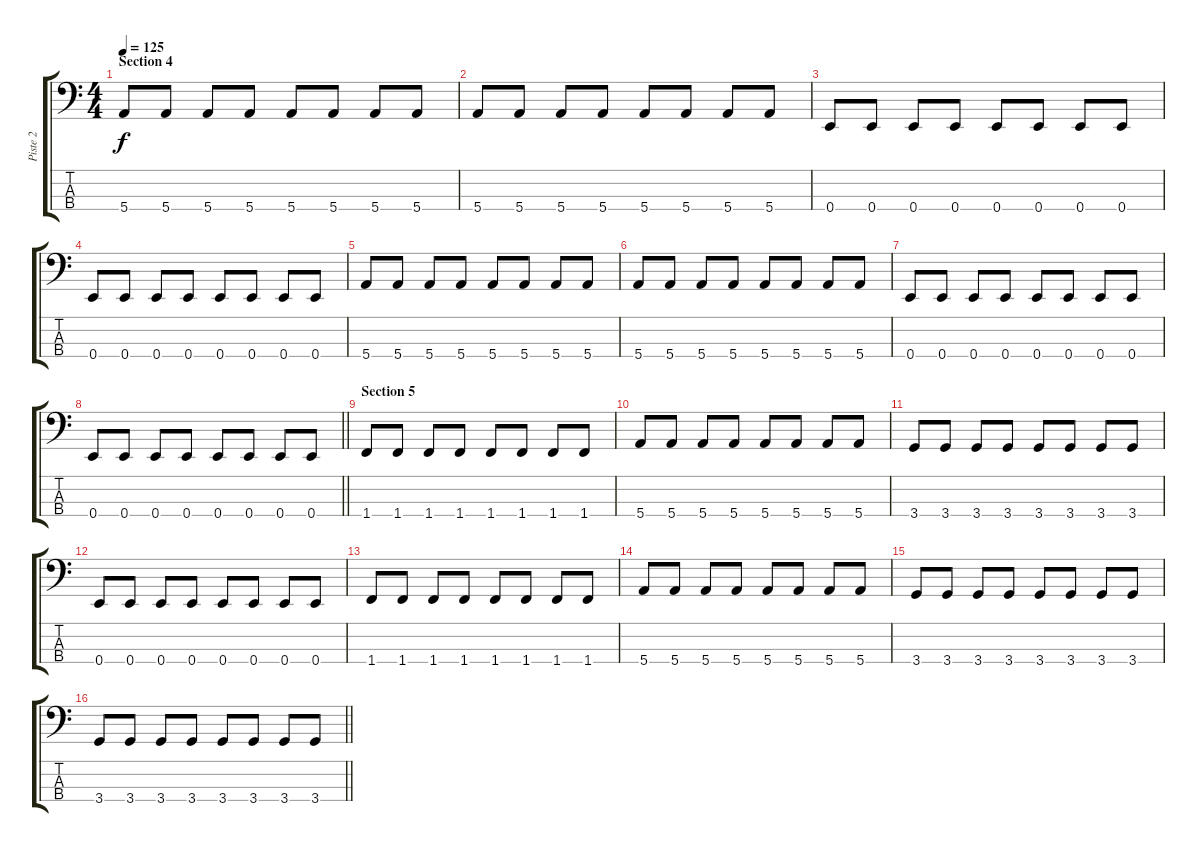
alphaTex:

\track ("Piste 2" "Piste 2") {instrument electricbassfinger}
\staff {score tabs}
\tuning (G2 D2 A1 E1) {hide}
\ts (4 4)
\section ("" "Section 4")
\tempo 125
\clef f4
\ks c
5.4.8{dy f} 5.4.8 5.4.8 5.4.8 5.4.8 5.4.8 5.4.8 5.4.8 |
5.4.8 5.4.8 5.4.8 5.4.8 5.4.8 5.4.8 5.4.8 5.4.8 |
0.4.8 0.4.8 0.4.8 0.4.8 0.4.8 0.4.8 0.4.8 0.4.8 |
0.4.8 0.4.8 0.4.8 0.4.8 0.4.8 0.4.8 0.4.8 0.4.8 |
5.4.8 5.4.8 5.4.8 5.4.8 5.4.8 5.4.8 5.4.8 5.4.8 |
5.4.8 5.4.8 5.4.8 5.4.8 5.4.8 5.4.8 5.4.8 5.4.8 |
0.4.8 0.4.8 0.4.8 0.4.8 0.4.8 0.4.8 0.4.8 0.4.8 |
\barLineRight lightlight
0.4.8 0.4.8 0.4.8 0.4.8 0.4.8 0.4.8 0.4.8 0.4.8 |
\section ("" "Section 5")
1.4.8 1.4.8 1.4.8 1.4.8 1.4.8 1.4.8 1.4.8 1.4.8 |
5.4.8 5.4.8 5.4.8 5.4.8 5.4.8 5.4.8 5.4.8 5.4.8 |
3.4.8 3.4.8 3.4.8 3.4.8 3.4.8 3.4.8 3.4.8 3.4.8 |
0.4.8 0.4.8 0.4.8 0.4.8 0.4.8 0.4.8 0.4.8 0.4.8 |
1.4.8 1.4.8 1.4.8 1.4.8 1.4.8 1.4.8 1.4.8 1.4.8 |
5.4.8 5.4.8 5.4.8 5.4.8 5.4.8 5.4.8 5.4.8 5.4.8 |
3.4.8 3.4.8 3.4.8 3.4.8 3.4.8 3.4.8 3.4.8 3.4.8 |
\barLineRight lightlight
3.4.8 3.4.8 3.4.8 3.4.8 3.4.8 3.4.8 3.4.8 3.4.8
